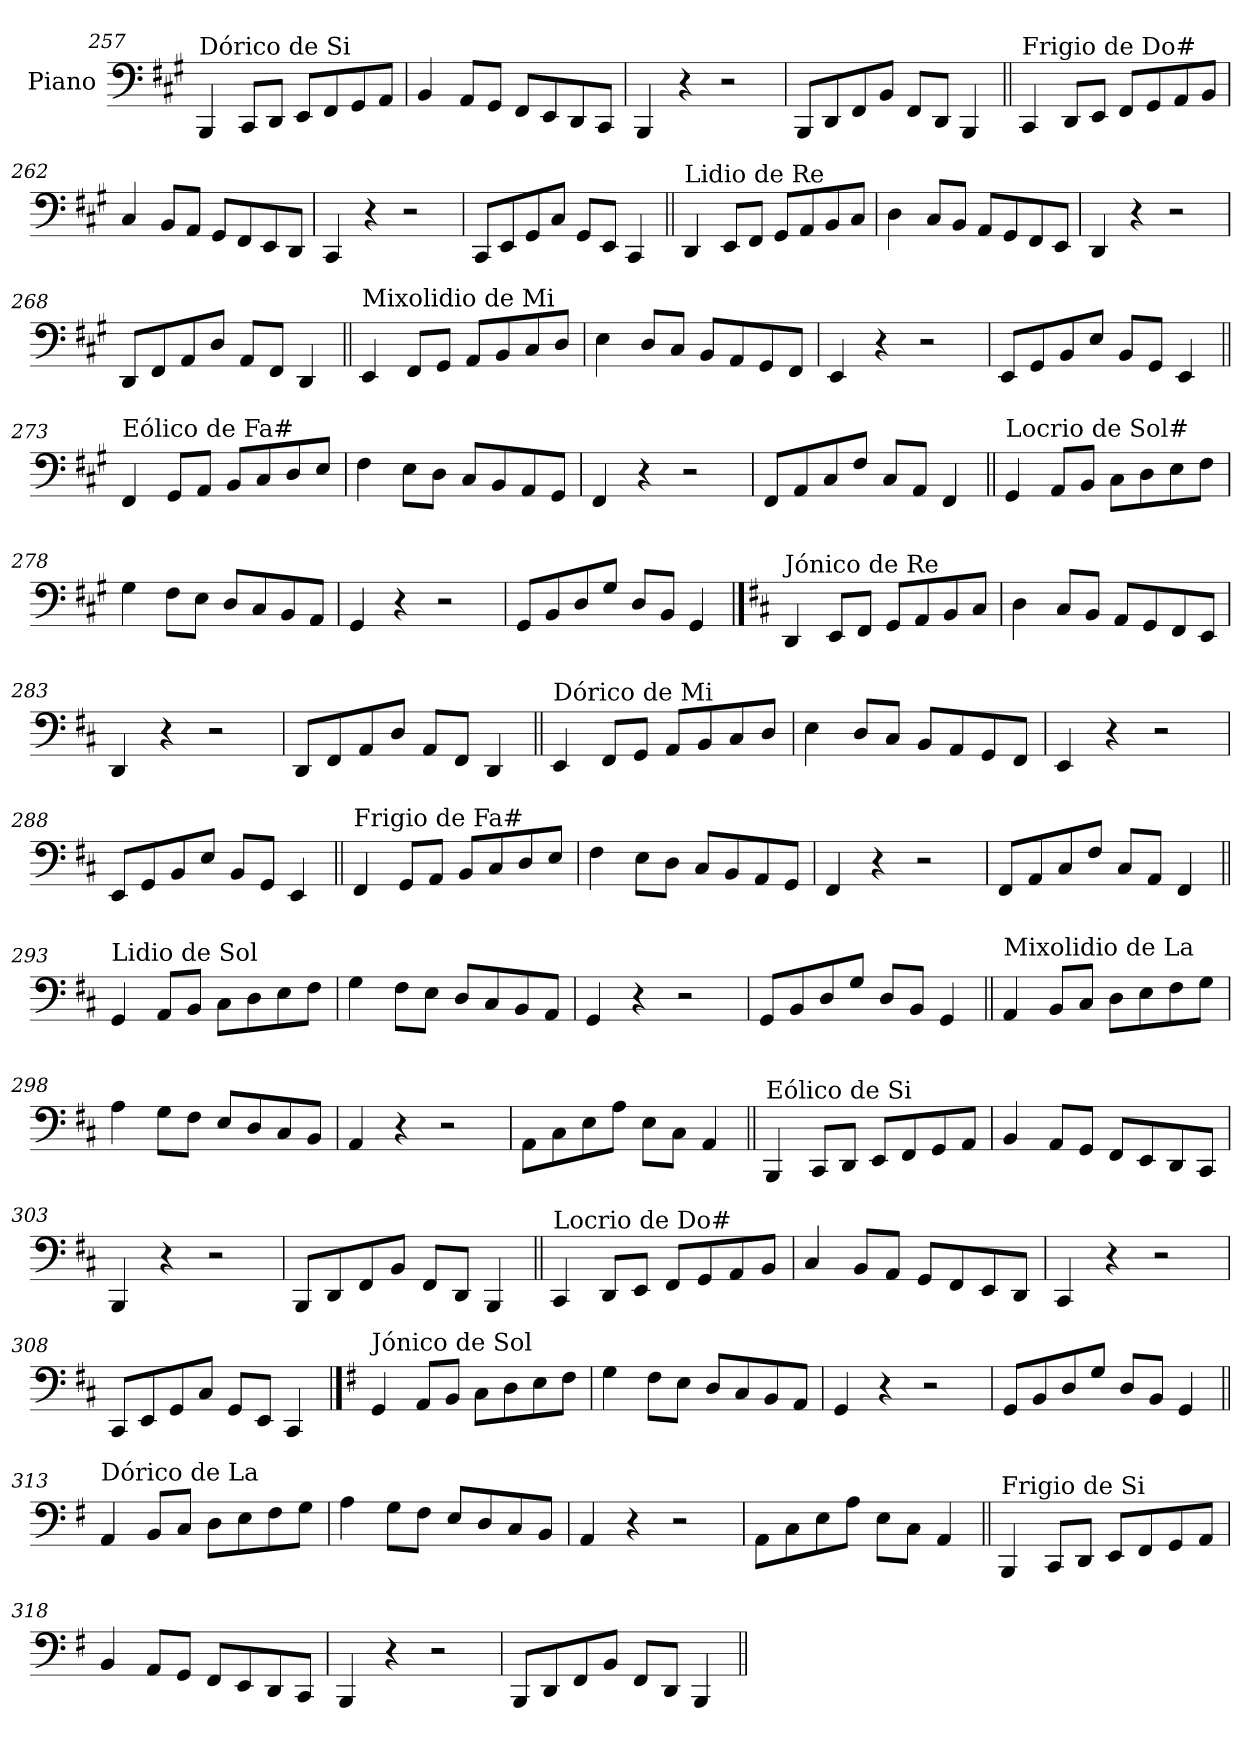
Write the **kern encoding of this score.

**kern
*part1
*staff1
*I"Piano
*I'Pno.
!!LO:LB:g=z
*clefF4
*k[f#c#g#]
=257
!LO:TX:a:t=Dórico de Si
4BBB/
8CC#/L
8DD/J
8EE/L
8FF#/
8GG#/
8AA/J
=258
4BB/
8AA/L
8GG#/J
8FF#/L
8EE/
8DD/
8CC#/J
=259
4BBB/
4r
2r
=260
8BBB/L
8DD/
8FF#/
8BB/J
8FF#/L
8DD/J
4BBB/
!!LO:LB:g=z
=261||
!LO:TX:a:t=Frigio de Do#
4CC#/
8DD/L
8EE/J
8FF#/L
8GG#/
8AA/
8BB/J
=262
4C#/
8BB/L
8AA/J
8GG#/L
8FF#/
8EE/
8DD/J
=263
4CC#/
4r
2r
=264
8CC#/L
8EE/
8GG#/
8C#/J
8GG#/L
8EE/J
4CC#/
!!LO:LB:g=z
=265||
!LO:TX:a:t=Lidio de Re
4DD/
8EE/L
8FF#/J
8GG#/L
8AA/
8BB/
8C#/J
=266
4D\
8C#/L
8BB/J
8AA/L
8GG#/
8FF#/
8EE/J
=267
4DD/
4r
2r
=268
8DD/L
8FF#/
8AA/
8D/J
8AA/L
8FF#/J
4DD/
!!LO:LB:g=z
=269||
!LO:TX:a:t=Mixolidio de Mi
4EE/
8FF#/L
8GG#/J
8AA/L
8BB/
8C#/
8D/J
=270
4E\
8D/L
8C#/J
8BB/L
8AA/
8GG#/
8FF#/J
=271
4EE/
4r
2r
=272
8EE/L
8GG#/
8BB/
8E/J
8BB/L
8GG#/J
4EE/
!!LO:LB:g=z
=273||
!LO:TX:a:t=Eólico de Fa#
4FF#/
8GG#/L
8AA/J
8BB/L
8C#/
8D/
8E/J
=274
4F#\
8E\L
8D\J
8C#/L
8BB/
8AA/
8GG#/J
=275
4FF#/
4r
2r
=276
8FF#/L
8AA/
8C#/
8F#/J
8C#/L
8AA/J
4FF#/
!!LO:LB:g=z
=277||
!LO:TX:a:t=Locrio de Sol#
4GG#/
8AA/L
8BB/J
8C#\L
8D\
8E\
8F#\J
=278
4G#\
8F#\L
8E\J
8D/L
8C#/
8BB/
8AA/J
=279
4GG#/
4r
2r
=280
8GG#/L
8BB/
8D/
8G#/J
8D/L
8BB/J
4GG#/
!!LO:PB:g=z
==281
*k[f#c#]
!LO:TX:a:t=Jónico de Re
4DD/
8EE/L
8FF#/J
8GG/L
8AA/
8BB/
8C#/J
=282
4D\
8C#/L
8BB/J
8AA/L
8GG/
8FF#/
8EE/J
=283
4DD/
4r
2r
=284
8DD/L
8FF#/
8AA/
8D/J
8AA/L
8FF#/J
4DD/
!!LO:LB:g=z
=285||
!LO:TX:a:t=Dórico de Mi
4EE/
8FF#/L
8GG/J
8AA/L
8BB/
8C#/
8D/J
=286
4E\
8D/L
8C#/J
8BB/L
8AA/
8GG/
8FF#/J
=287
4EE/
4r
2r
=288
8EE/L
8GG/
8BB/
8E/J
8BB/L
8GG/J
4EE/
!!LO:LB:g=z
=289||
!LO:TX:a:t=Frigio de Fa#
4FF#/
8GG/L
8AA/J
8BB/L
8C#/
8D/
8E/J
=290
4F#\
8E\L
8D\J
8C#/L
8BB/
8AA/
8GG/J
=291
4FF#/
4r
2r
=292
8FF#/L
8AA/
8C#/
8F#/J
8C#/L
8AA/J
4FF#/
!!LO:LB:g=z
=293||
!LO:TX:a:t=Lidio de Sol
4GG/
8AA/L
8BB/J
8C#\L
8D\
8E\
8F#\J
=294
4G\
8F#\L
8E\J
8D/L
8C#/
8BB/
8AA/J
=295
4GG/
4r
2r
=296
8GG/L
8BB/
8D/
8G/J
8D/L
8BB/J
4GG/
!!LO:LB:g=z
=297||
!LO:TX:a:t=Mixolidio de La
4AA/
8BB/L
8C#/J
8D\L
8E\
8F#\
8G\J
=298
4A\
8G\L
8F#\J
8E/L
8D/
8C#/
8BB/J
=299
4AA/
4r
2r
=300
8AA\L
8C#\
8E\
8A\J
8E\L
8C#\J
4AA/
!!LO:LB:g=z
=301||
!LO:TX:a:t=Eólico de Si
4BBB/
8CC#/L
8DD/J
8EE/L
8FF#/
8GG/
8AA/J
=302
4BB/
8AA/L
8GG/J
8FF#/L
8EE/
8DD/
8CC#/J
=303
4BBB/
4r
2r
=304
8BBB/L
8DD/
8FF#/
8BB/J
8FF#/L
8DD/J
4BBB/
!!LO:LB:g=z
=305||
!LO:TX:a:t=Locrio de Do#
4CC#/
8DD/L
8EE/J
8FF#/L
8GG/
8AA/
8BB/J
=306
4C#/
8BB/L
8AA/J
8GG/L
8FF#/
8EE/
8DD/J
=307
4CC#/
4r
2r
=308
8CC#/L
8EE/
8GG/
8C#/J
8GG/L
8EE/J
4CC#/
!!LO:PB:g=z
==309
*k[f#]
!LO:TX:a:t=Jónico de Sol
4GG/
8AA/L
8BB/J
8C\L
8D\
8E\
8F#\J
=310
4G\
8F#\L
8E\J
8D/L
8C/
8BB/
8AA/J
=311
4GG/
4r
2r
=312
8GG/L
8BB/
8D/
8G/J
8D/L
8BB/J
4GG/
!!LO:LB:g=z
=313||
!LO:TX:a:t=Dórico de La
4AA/
8BB/L
8C/J
8D\L
8E\
8F#\
8G\J
=314
4A\
8G\L
8F#\J
8E/L
8D/
8C/
8BB/J
=315
4AA/
4r
2r
=316
8AA\L
8C\
8E\
8A\J
8E\L
8C\J
4AA/
!!LO:LB:g=z
=317||
!LO:TX:a:t=Frigio de Si
4BBB/
8CC/L
8DD/J
8EE/L
8FF#/
8GG/
8AA/J
=318
4BB/
8AA/L
8GG/J
8FF#/L
8EE/
8DD/
8CC/J
=319
4BBB/
4r
2r
=320
8BBB/L
8DD/
8FF#/
8BB/J
8FF#/L
8DD/J
4BBB/
=||
*-
